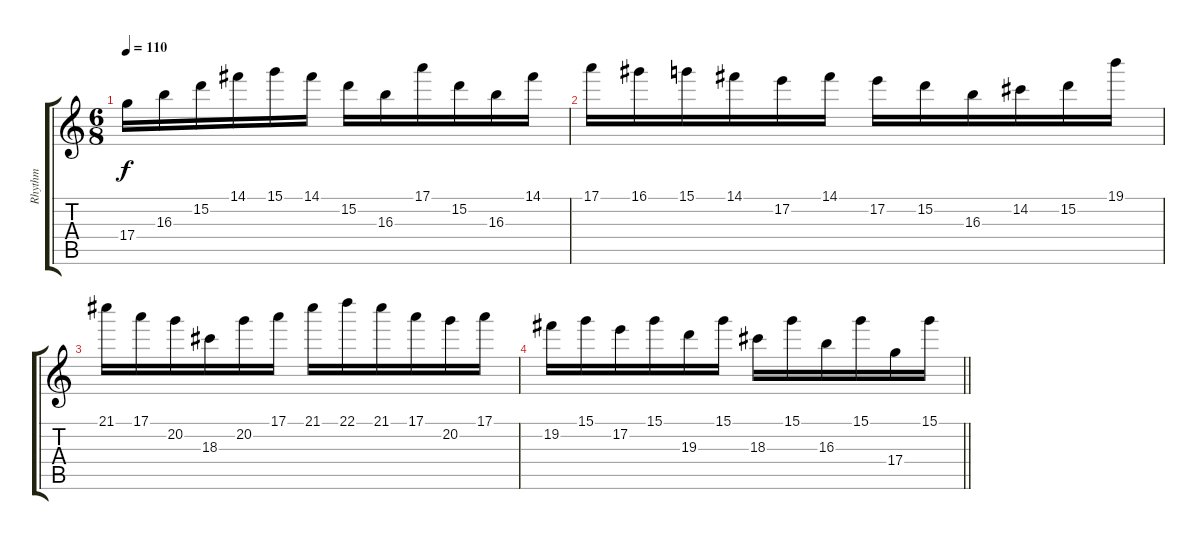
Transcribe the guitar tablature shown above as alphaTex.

\track ("Rhythm" "Rhythm") {instrument distortionguitar}
\staff {score tabs}
\tuning (E4 B3 G3 D3 A2 E2) {hide}
\ts (6 8)
\tempo 110
\clef g2
\ks c
17.4.16{dy f} 16.3.16 15.2.16 14.1.16 15.1.16 14.1.16 15.2.16 16.3.16 17.1.16 15.2.16 16.3.16 14.1.16 |
17.1.16 16.1.16 15.1.16 14.1.16 17.2.16 14.1.16 17.2.16 15.2.16 16.3.16 14.2.16 15.2.16 19.1.16 |
21.1.16 17.1.16 20.2.16 18.3.16 20.2.16 17.1.16 21.1.16 22.1.16 21.1.16 17.1.16 20.2.16 17.1.16 |
\barLineRight lightlight
19.2.16 15.1.16 17.2.16 15.1.16 19.3.16 15.1.16 18.3.16 15.1.16 16.3.16 15.1.16 17.4.16 15.1.16
